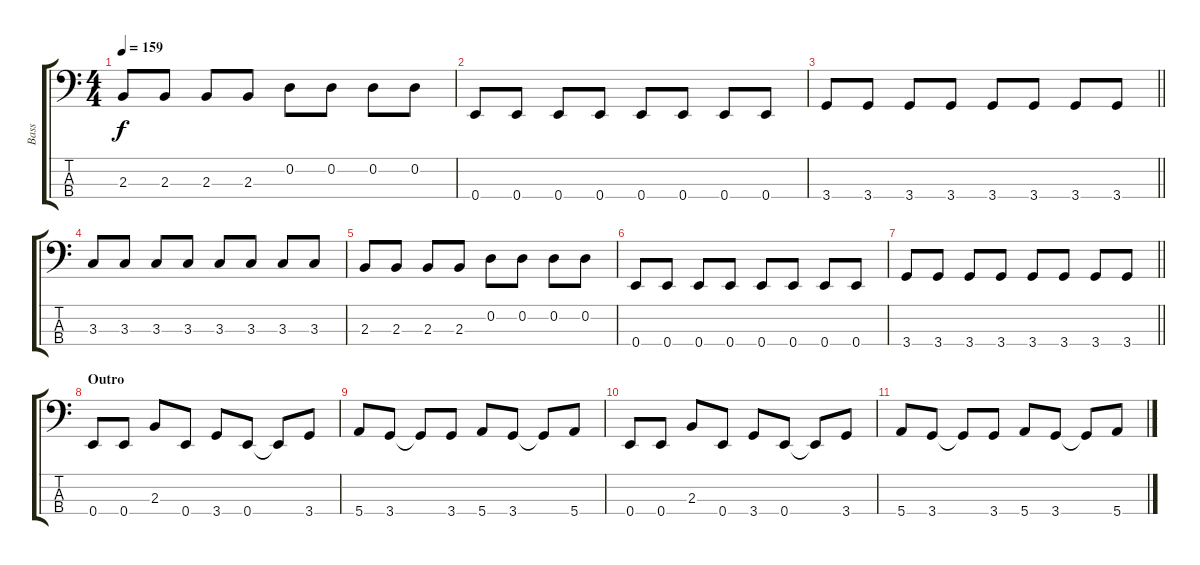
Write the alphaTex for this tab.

\track ("Bass" "Bass") {instrument electricbassfinger}
\staff {score tabs}
\tuning (G2 D2 A1 E1) {hide}
\ts (4 4)
\tempo 159
\clef f4
\ks c
2.3.8{dy f} 2.3.8 2.3.8 2.3.8 0.2.8 0.2.8 0.2.8 0.2.8 |
0.4.8 0.4.8 0.4.8 0.4.8 0.4.8 0.4.8 0.4.8 0.4.8 |
\barLineRight lightlight
3.4.8 3.4.8 3.4.8 3.4.8 3.4.8 3.4.8 3.4.8 3.4.8 |
3.3.8 3.3.8 3.3.8 3.3.8 3.3.8 3.3.8 3.3.8 3.3.8 |
2.3.8 2.3.8 2.3.8 2.3.8 0.2.8 0.2.8 0.2.8 0.2.8 |
0.4.8 0.4.8 0.4.8 0.4.8 0.4.8 0.4.8 0.4.8 0.4.8 |
\barLineRight lightlight
3.4.8 3.4.8 3.4.8 3.4.8 3.4.8 3.4.8 3.4.8 3.4.8 |
\section ("" "Outro")
0.4.8 0.4.8 2.3.8 0.4.8 3.4.8 0.4.8 0.4{t}.8 3.4.8 |
5.4.8 3.4.8 3.4{t}.8 3.4.8 5.4.8 3.4.8 3.4{t}.8 5.4.8 |
0.4.8 0.4.8 2.3.8 0.4.8 3.4.8 0.4.8 0.4{t}.8 3.4.8 |
5.4.8 3.4.8 3.4{t}.8 3.4.8 5.4.8 3.4.8 3.4{t}.8 5.4.8
